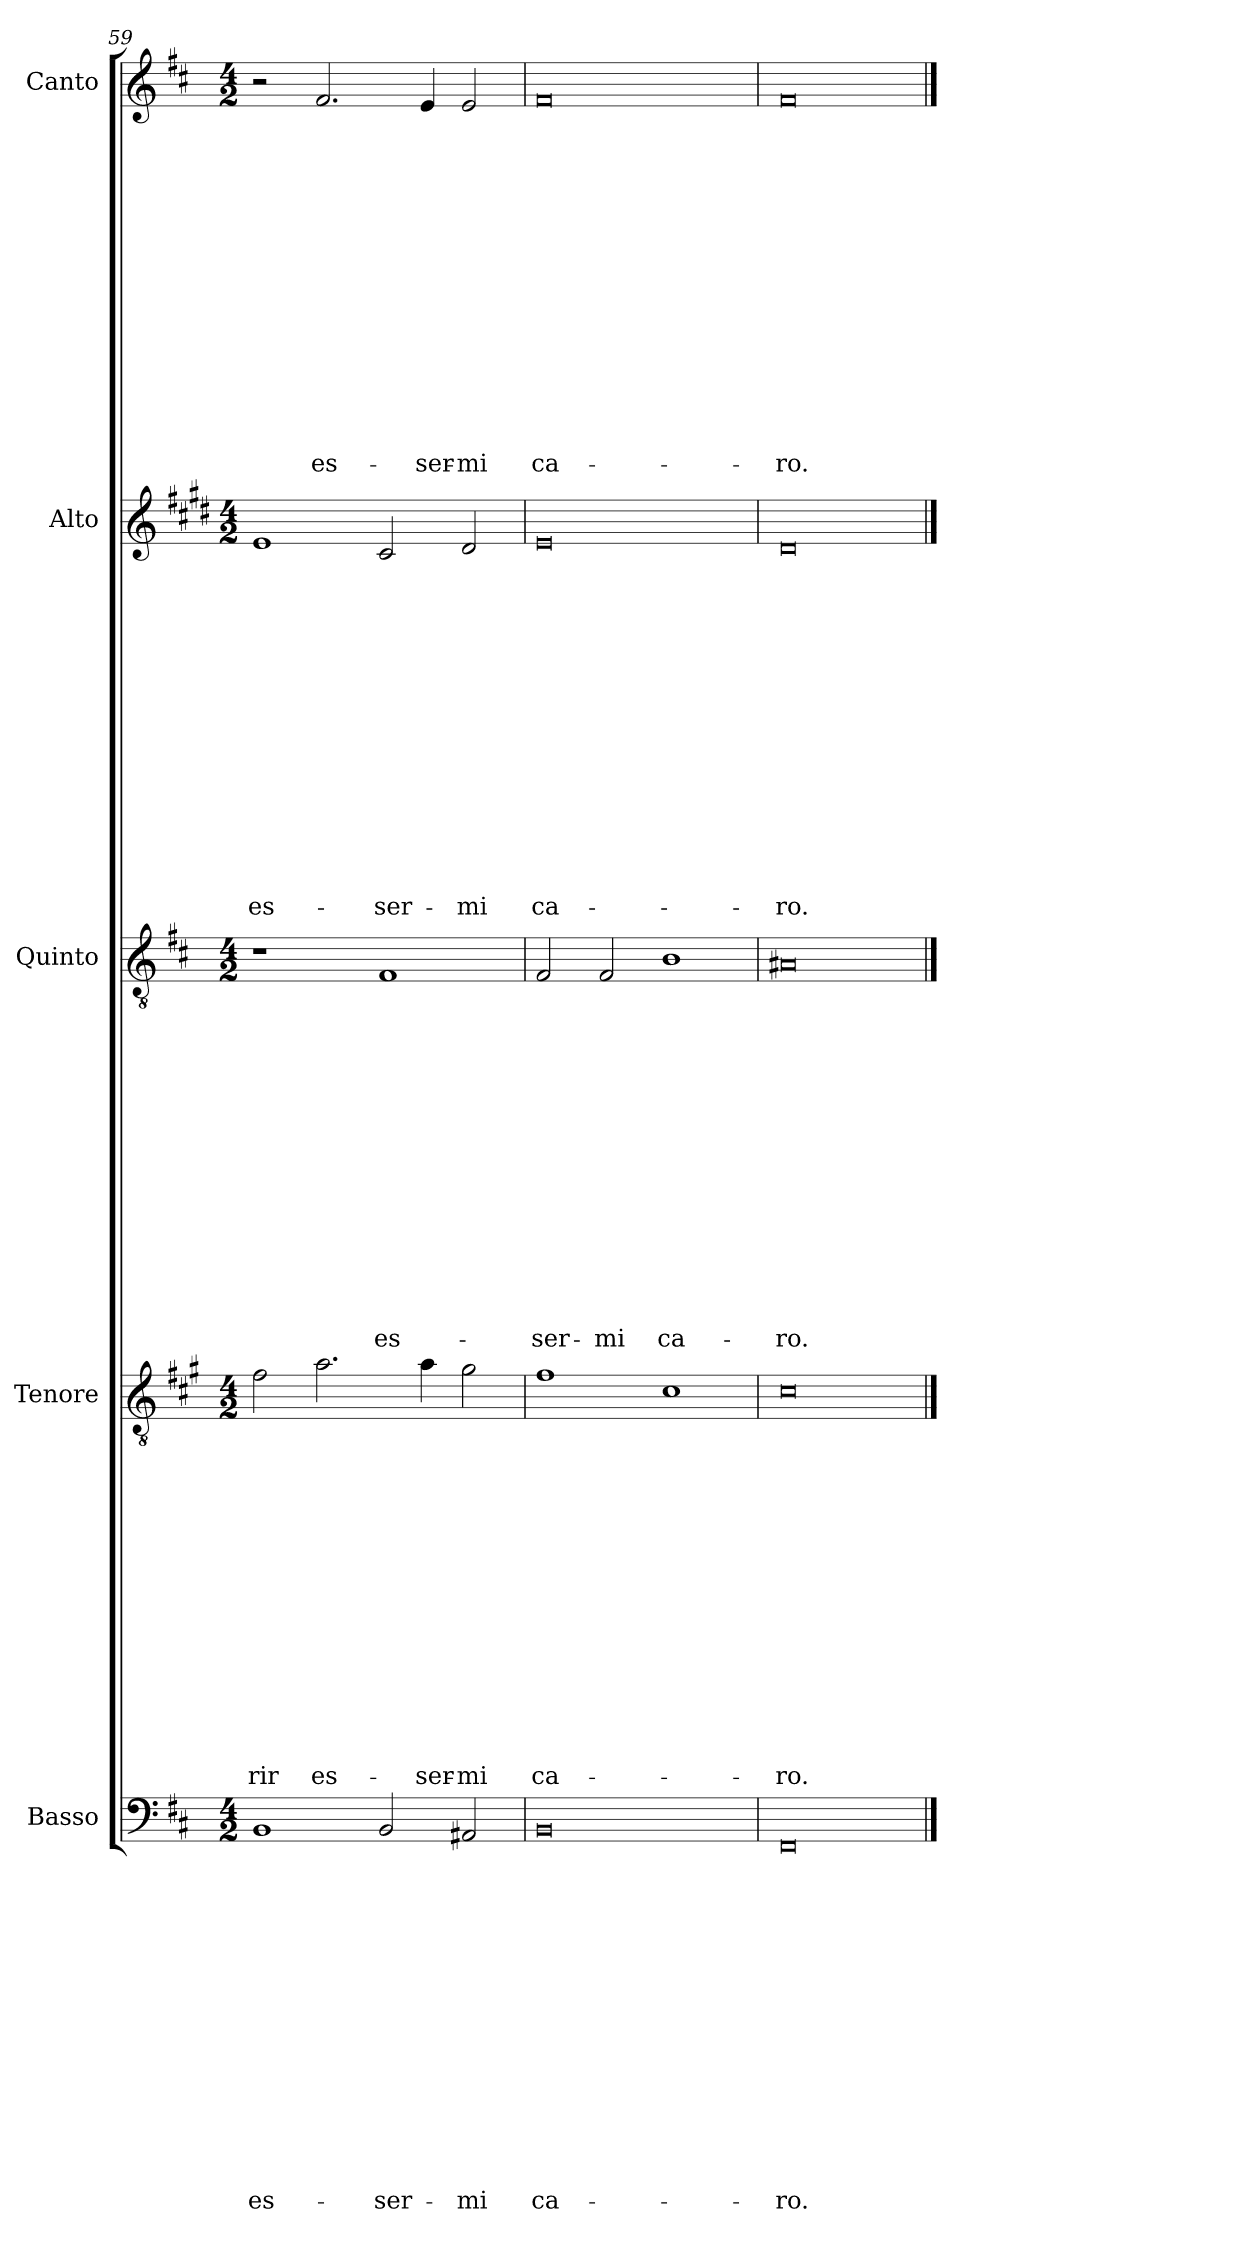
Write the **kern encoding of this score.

**kern	**text	**text	**text	**text	**text	**text	**text	**text	**text	**text	**text	**text	**text	**text	**text	**kern	**text	**text	**text	**text	**text	**text	**text	**text	**text	**text	**text	**text	**text	**text	**text	**kern	**text	**text	**text	**text	**text	**text	**text	**text	**text	**text	**text	**text	**text	**text	**text	**kern	**text	**text	**text	**text	**text	**text	**text	**text	**text	**text	**text	**text	**text	**text	**text	**kern	**text	**text	**text	**text	**text	**text	**text	**text	**text	**text	**text	**text	**text	**text	**text
*part5	*part5	*part5	*part5	*part5	*part5	*part5	*part5	*part5	*part5	*part5	*part5	*part5	*part5	*part5	*part5	*part4	*part4	*part4	*part4	*part4	*part4	*part4	*part4	*part4	*part4	*part4	*part4	*part4	*part4	*part4	*part4	*part3	*part3	*part3	*part3	*part3	*part3	*part3	*part3	*part3	*part3	*part3	*part3	*part3	*part3	*part3	*part3	*part2	*part2	*part2	*part2	*part2	*part2	*part2	*part2	*part2	*part2	*part2	*part2	*part2	*part2	*part2	*part2	*part1	*part1	*part1	*part1	*part1	*part1	*part1	*part1	*part1	*part1	*part1	*part1	*part1	*part1	*part1	*part1
*staff5	*staff5	*staff5	*staff5	*staff5	*staff5	*staff5	*staff5	*staff5	*staff5	*staff5	*staff5	*staff5	*staff5	*staff5	*staff5	*staff4	*staff4	*staff4	*staff4	*staff4	*staff4	*staff4	*staff4	*staff4	*staff4	*staff4	*staff4	*staff4	*staff4	*staff4	*staff4	*staff3	*staff3	*staff3	*staff3	*staff3	*staff3	*staff3	*staff3	*staff3	*staff3	*staff3	*staff3	*staff3	*staff3	*staff3	*staff3	*staff2	*staff2	*staff2	*staff2	*staff2	*staff2	*staff2	*staff2	*staff2	*staff2	*staff2	*staff2	*staff2	*staff2	*staff2	*staff2	*staff1	*staff1	*staff1	*staff1	*staff1	*staff1	*staff1	*staff1	*staff1	*staff1	*staff1	*staff1	*staff1	*staff1	*staff1	*staff1
*I"Basso	*	*	*	*	*	*	*	*	*	*	*	*	*	*	*	*I"Tenore	*	*	*	*	*	*	*	*	*	*	*	*	*	*	*	*I"Quinto	*	*	*	*	*	*	*	*	*	*	*	*	*	*	*	*I"Alto	*	*	*	*	*	*	*	*	*	*	*	*	*	*	*	*I"Canto	*	*	*	*	*	*	*	*	*	*	*	*	*	*	*
*I'B	*	*	*	*	*	*	*	*	*	*	*	*	*	*	*	*I'T	*	*	*	*	*	*	*	*	*	*	*	*	*	*	*	*	*	*	*	*	*	*	*	*	*	*	*	*	*	*	*	*I'A	*	*	*	*	*	*	*	*	*	*	*	*	*	*	*	*I'C	*	*	*	*	*	*	*	*	*	*	*	*	*	*	*
*clefF4	*	*	*	*	*	*	*	*	*	*	*	*	*	*	*	*clefGv2	*	*	*	*	*	*	*	*	*	*	*	*	*	*	*	*clefGv2	*	*	*	*	*	*	*	*	*	*	*	*	*	*	*	*clefG2	*	*	*	*	*	*	*	*	*	*	*	*	*	*	*	*clefG2	*	*	*	*	*	*	*	*	*	*	*	*	*	*	*
*	*	*	*	*	*	*	*	*	*	*	*	*	*	*	*	*ITrd4c7	*	*	*	*	*	*	*	*	*	*	*	*	*	*	*	*	*	*	*	*	*	*	*	*	*	*	*	*	*	*	*	*ITrd1c2	*	*	*	*	*	*	*	*	*	*	*	*	*	*	*	*	*	*	*	*	*	*	*	*	*	*	*	*	*	*	*
*k[f#c#]	*	*	*	*	*	*	*	*	*	*	*	*	*	*	*	*k[f#c#]	*	*	*	*	*	*	*	*	*	*	*	*	*	*	*	*k[f#c#]	*	*	*	*	*	*	*	*	*	*	*	*	*	*	*	*k[f#c#]	*	*	*	*	*	*	*	*	*	*	*	*	*	*	*	*k[f#c#]	*	*	*	*	*	*	*	*	*	*	*	*	*	*	*
*D:	*	*	*	*	*	*	*	*	*	*	*	*	*	*	*	*D:	*	*	*	*	*	*	*	*	*	*	*	*	*	*	*	*D:	*	*	*	*	*	*	*	*	*	*	*	*	*	*	*	*D:	*	*	*	*	*	*	*	*	*	*	*	*	*	*	*	*D:	*	*	*	*	*	*	*	*	*	*	*	*	*	*	*
*M4/2	*	*	*	*	*	*	*	*	*	*	*	*	*	*	*	*M4/2	*	*	*	*	*	*	*	*	*	*	*	*	*	*	*	*M4/2	*	*	*	*	*	*	*	*	*	*	*	*	*	*	*	*M4/2	*	*	*	*	*	*	*	*	*	*	*	*	*	*	*	*M4/2	*	*	*	*	*	*	*	*	*	*	*	*	*	*	*
=59	=59	=59	=59	=59	=59	=59	=59	=59	=59	=59	=59	=59	=59	=59	=59	=59	=59	=59	=59	=59	=59	=59	=59	=59	=59	=59	=59	=59	=59	=59	=59	=59	=59	=59	=59	=59	=59	=59	=59	=59	=59	=59	=59	=59	=59	=59	=59	=59	=59	=59	=59	=59	=59	=59	=59	=59	=59	=59	=59	=59	=59	=59	=59	=59	=59	=59	=59	=59	=59	=59	=59	=59	=59	=59	=59	=59	=59	=59	=59
!	!	!	!	!	!	!	!	!	!	!	!	!	!	!	!LO:LY:b	!	!	!	!	!	!	!	!	!	!	!	!	!	!	!	!LO:LY:b	!	!	!	!	!	!	!	!	!	!	!	!	!	!	!	!	!	!	!	!	!	!	!	!	!	!	!	!	!	!	!	!LO:LY:b	!	!	!	!	!	!	!	!	!	!	!	!	!	!	!	!
1BB	.	.	.	.	.	.	.	.	.	.	.	.	.	.	es-	2B\	.	.	.	.	.	.	.	.	.	.	.	.	.	.	-rir	1r	.	.	.	.	.	.	.	.	.	.	.	.	.	.	.	1d	.	.	.	.	.	.	.	.	.	.	.	.	.	.	es-	2r	.	.	.	.	.	.	.	.	.	.	.	.	.	.	.
!	!	!	!	!	!	!	!	!	!	!	!	!	!	!	!	!	!	!	!	!	!	!	!	!	!	!	!	!	!	!	!LO:LY:b	!	!	!	!	!	!	!	!	!	!	!	!	!	!	!	!	!	!	!	!	!	!	!	!	!	!	!	!	!	!	!	!	!	!	!	!	!	!	!	!	!	!	!	!	!	!	!	!LO:LY:b
.	.	.	.	.	.	.	.	.	.	.	.	.	.	.	.	2.d\	.	.	.	.	.	.	.	.	.	.	.	.	.	.	es-	.	.	.	.	.	.	.	.	.	.	.	.	.	.	.	.	.	.	.	.	.	.	.	.	.	.	.	.	.	.	.	.	2.f#/	.	.	.	.	.	.	.	.	.	.	.	.	.	.	es-
!	!	!	!	!	!	!	!	!	!	!	!	!	!	!	!LO:LY:b	!	!	!	!	!	!	!	!	!	!	!	!	!	!	!	!	!	!	!	!	!	!	!	!	!	!	!	!	!	!	!	!LO:LY:b	!	!	!	!	!	!	!	!	!	!	!	!	!	!	!	!LO:LY:b	!	!	!	!	!	!	!	!	!	!	!	!	!	!	!	!
2BB/	.	.	.	.	.	.	.	.	.	.	.	.	.	.	-ser-	.	.	.	.	.	.	.	.	.	.	.	.	.	.	.	.	1F#	.	.	.	.	.	.	.	.	.	.	.	.	.	.	es-	2B/	.	.	.	.	.	.	.	.	.	.	.	.	.	.	-ser-	.	.	.	.	.	.	.	.	.	.	.	.	.	.	.	.
!	!	!	!	!	!	!	!	!	!	!	!	!	!	!	!	!	!	!	!	!	!	!	!	!	!	!	!	!	!	!	!LO:LY:b	!	!	!	!	!	!	!	!	!	!	!	!	!	!	!	!	!	!	!	!	!	!	!	!	!	!	!	!	!	!	!	!	!	!	!	!	!	!	!	!	!	!	!	!	!	!	!	!LO:LY:b
.	.	.	.	.	.	.	.	.	.	.	.	.	.	.	.	4d\	.	.	.	.	.	.	.	.	.	.	.	.	.	.	-ser-	.	.	.	.	.	.	.	.	.	.	.	.	.	.	.	.	.	.	.	.	.	.	.	.	.	.	.	.	.	.	.	.	4e/	.	.	.	.	.	.	.	.	.	.	.	.	.	.	-ser-
!	!	!	!	!	!	!	!	!	!	!	!	!	!	!	!LO:LY:b	!	!	!	!	!	!	!	!	!	!	!	!	!	!	!	!LO:LY:b	!	!	!	!	!	!	!	!	!	!	!	!	!	!	!	!	!	!	!	!	!	!	!	!	!	!	!	!	!	!	!	!LO:LY:b	!	!	!	!	!	!	!	!	!	!	!	!	!	!	!	!LO:LY:b
2AA#X/	.	.	.	.	.	.	.	.	.	.	.	.	.	.	-mi	2c#\	.	.	.	.	.	.	.	.	.	.	.	.	.	.	-mi	.	.	.	.	.	.	.	.	.	.	.	.	.	.	.	.	2c#/	.	.	.	.	.	.	.	.	.	.	.	.	.	.	-mi	2e/	.	.	.	.	.	.	.	.	.	.	.	.	.	.	-mi
=60	=60	=60	=60	=60	=60	=60	=60	=60	=60	=60	=60	=60	=60	=60	=60	=60	=60	=60	=60	=60	=60	=60	=60	=60	=60	=60	=60	=60	=60	=60	=60	=60	=60	=60	=60	=60	=60	=60	=60	=60	=60	=60	=60	=60	=60	=60	=60	=60	=60	=60	=60	=60	=60	=60	=60	=60	=60	=60	=60	=60	=60	=60	=60	=60	=60	=60	=60	=60	=60	=60	=60	=60	=60	=60	=60	=60	=60	=60	=60
!	!	!	!	!	!	!	!	!	!	!	!	!	!	!	!LO:LY:b	!	!	!	!	!	!	!	!	!	!	!	!	!	!	!	!LO:LY:b	!	!	!	!	!	!	!	!	!	!	!	!	!	!	!	!LO:LY:b	!	!	!	!	!	!	!	!	!	!	!	!	!	!	!	!LO:LY:b	!	!	!	!	!	!	!	!	!	!	!	!	!	!	!	!LO:LY:b
0BB	.	.	.	.	.	.	.	.	.	.	.	.	.	.	ca-	1B	.	.	.	.	.	.	.	.	.	.	.	.	.	.	ca-	2F#/	.	.	.	.	.	.	.	.	.	.	.	.	.	.	-ser-	0d	.	.	.	.	.	.	.	.	.	.	.	.	.	.	ca-	0f#	.	.	.	.	.	.	.	.	.	.	.	.	.	.	ca-
!	!	!	!	!	!	!	!	!	!	!	!	!	!	!	!	!	!	!	!	!	!	!	!	!	!	!	!	!	!	!	!	!	!	!	!	!	!	!	!	!	!	!	!	!	!	!	!LO:LY:b	!	!	!	!	!	!	!	!	!	!	!	!	!	!	!	!	!	!	!	!	!	!	!	!	!	!	!	!	!	!	!	!
.	.	.	.	.	.	.	.	.	.	.	.	.	.	.	.	.	.	.	.	.	.	.	.	.	.	.	.	.	.	.	.	2F#/	.	.	.	.	.	.	.	.	.	.	.	.	.	.	-mi	.	.	.	.	.	.	.	.	.	.	.	.	.	.	.	.	.	.	.	.	.	.	.	.	.	.	.	.	.	.	.	.
!	!	!	!	!	!	!	!	!	!	!	!	!	!	!	!	!	!	!	!	!	!	!	!	!	!	!	!	!	!	!	!	!	!	!	!	!	!	!	!	!	!	!	!	!	!	!	!LO:LY:b	!	!	!	!	!	!	!	!	!	!	!	!	!	!	!	!	!	!	!	!	!	!	!	!	!	!	!	!	!	!	!	!
.	.	.	.	.	.	.	.	.	.	.	.	.	.	.	.	1F#	.	.	.	.	.	.	.	.	.	.	.	.	.	.	.	1B	.	.	.	.	.	.	.	.	.	.	.	.	.	.	ca-	.	.	.	.	.	.	.	.	.	.	.	.	.	.	.	.	.	.	.	.	.	.	.	.	.	.	.	.	.	.	.	.
=61	=61	=61	=61	=61	=61	=61	=61	=61	=61	=61	=61	=61	=61	=61	=61	=61	=61	=61	=61	=61	=61	=61	=61	=61	=61	=61	=61	=61	=61	=61	=61	=61	=61	=61	=61	=61	=61	=61	=61	=61	=61	=61	=61	=61	=61	=61	=61	=61	=61	=61	=61	=61	=61	=61	=61	=61	=61	=61	=61	=61	=61	=61	=61	=61	=61	=61	=61	=61	=61	=61	=61	=61	=61	=61	=61	=61	=61	=61	=61
!	!	!	!	!	!	!	!	!	!	!	!	!	!	!	!LO:LY:b	!	!	!	!	!	!	!	!	!	!	!	!	!	!	!	!LO:LY:b	!	!	!	!	!	!	!	!	!	!	!	!	!	!	!	!LO:LY:b	!	!	!	!	!	!	!	!	!	!	!	!	!	!	!	!LO:LY:b	!	!	!	!	!	!	!	!	!	!	!	!	!	!	!	!LO:LY:b
0FF#	.	.	.	.	.	.	.	.	.	.	.	.	.	.	-ro.	0F#	.	.	.	.	.	.	.	.	.	.	.	.	.	.	-ro.	0A#X	.	.	.	.	.	.	.	.	.	.	.	.	.	.	-ro.	0c#	.	.	.	.	.	.	.	.	.	.	.	.	.	.	-ro.	0f#	.	.	.	.	.	.	.	.	.	.	.	.	.	.	-ro.
==	==	==	==	==	==	==	==	==	==	==	==	==	==	==	==	==	==	==	==	==	==	==	==	==	==	==	==	==	==	==	==	==	==	==	==	==	==	==	==	==	==	==	==	==	==	==	==	==	==	==	==	==	==	==	==	==	==	==	==	==	==	==	==	==	==	==	==	==	==	==	==	==	==	==	==	==	==	==	==
*-	*-	*-	*-	*-	*-	*-	*-	*-	*-	*-	*-	*-	*-	*-	*-	*-	*-	*-	*-	*-	*-	*-	*-	*-	*-	*-	*-	*-	*-	*-	*-	*-	*-	*-	*-	*-	*-	*-	*-	*-	*-	*-	*-	*-	*-	*-	*-	*-	*-	*-	*-	*-	*-	*-	*-	*-	*-	*-	*-	*-	*-	*-	*-	*-	*-	*-	*-	*-	*-	*-	*-	*-	*-	*-	*-	*-	*-	*-	*-
